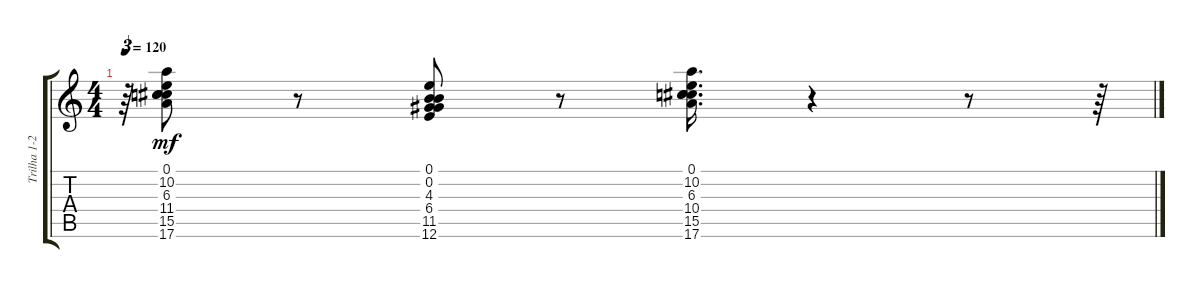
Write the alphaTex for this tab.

\track ("Trilha 1-2" "Trilha 1-2") {instrument acousticguitarnylon}
\staff {score tabs}
\tuning (E4 B3 G3 D3 A2 E2) {hide}
\ts (4 4)
\tempo 120
\clef g2
\ks c
r.64{tu (3 2) dy f} (0.1 10.2 6.3 11.4 15.5 17.6).8{dy mf} r.8 (0.1 0.2 4.3 6.4 11.5 12.6).8 r.8 (0.1 10.2 6.3 10.4 15.5 17.6).16{d} r.4 r.8 r.64
